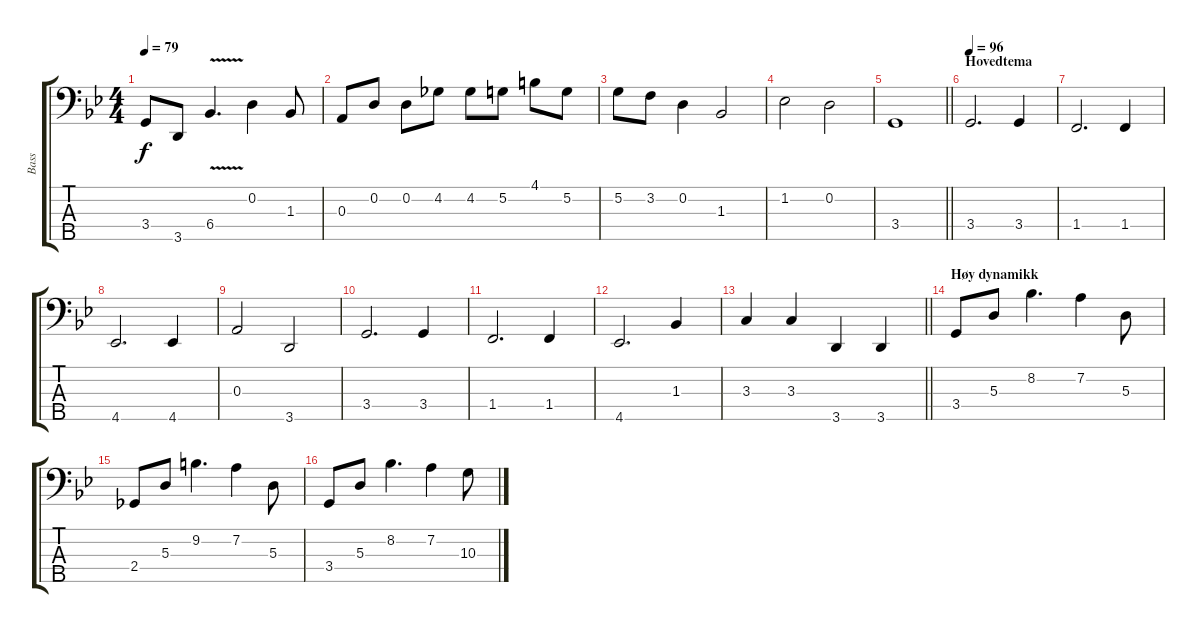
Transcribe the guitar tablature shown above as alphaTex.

\track ("Bass" "Bass") {instrument electricbassfinger}
\staff {score tabs}
\tuning (G2 D2 A1 E1 B0) {hide}
\ts (4 4)
\tempo 79
\clef f4
\ks gminor
3.4.8{dy f} 3.5.8 6.4{v}.4{d} 0.2.4 1.3.8 |
0.3.8 0.2.8 0.2.8 4.2.8 4.2.8 5.2.8 4.1.8 5.2.8 |
5.2.8 3.2.8 0.2.4 1.3.2 |
1.2.2 0.2.2 |
\barLineRight lightlight
3.4.1 |
\section ("" "Hovedtema")
\tempo 96
3.4.2{d} 3.4.4 |
1.4.2{d} 1.4.4 |
4.5.2{d} 4.5.4 |
0.3.2 3.5.2 |
3.4.2{d} 3.4.4 |
1.4.2{d} 1.4.4 |
4.5.2{d} 1.3.4 |
\barLineRight lightlight
3.3.4 3.3.4 3.5.4 3.5.4 |
\section ("" "Høy dynamikk")
3.4.8 5.3.8 8.2.4{d} 7.2.4 5.3.8 |
2.4.8 5.3.8 9.2.4{d} 7.2.4 5.3.8 |
3.4.8 5.3.8 8.2.4{d} 7.2.4 10.3.8
